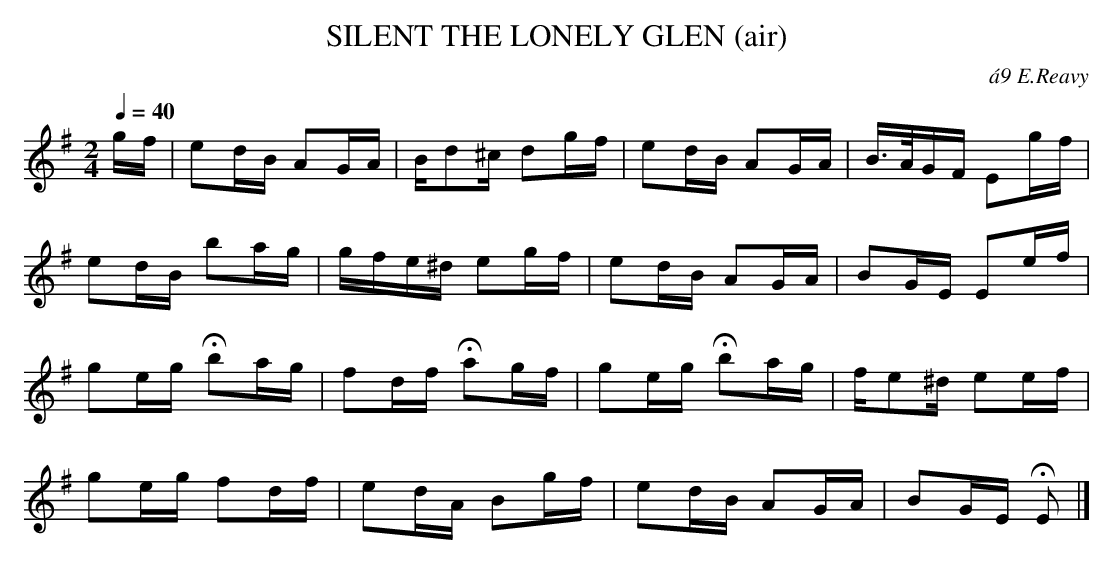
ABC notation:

X:1
T:SILENT THE LONELY GLEN (air)
C:\'a9 E.Reavy
Q:1/4=40
M:2/4
L:1/16
K:G
gf|e2dB A2GA|Bd2^c d2gf|e2dB A2GA|B>AGF E2gf|
e2dB b2ag|gfe^d e2gf|e2dB A2GA|B2GE E2ef|
g2eg Hb2ag|f2df Ha2gf|g2eg Hb2ag|fe2^d e2ef|
g2eg f2df|e2dA B2gf|e2dB A2GA|B2GE HE2|]
